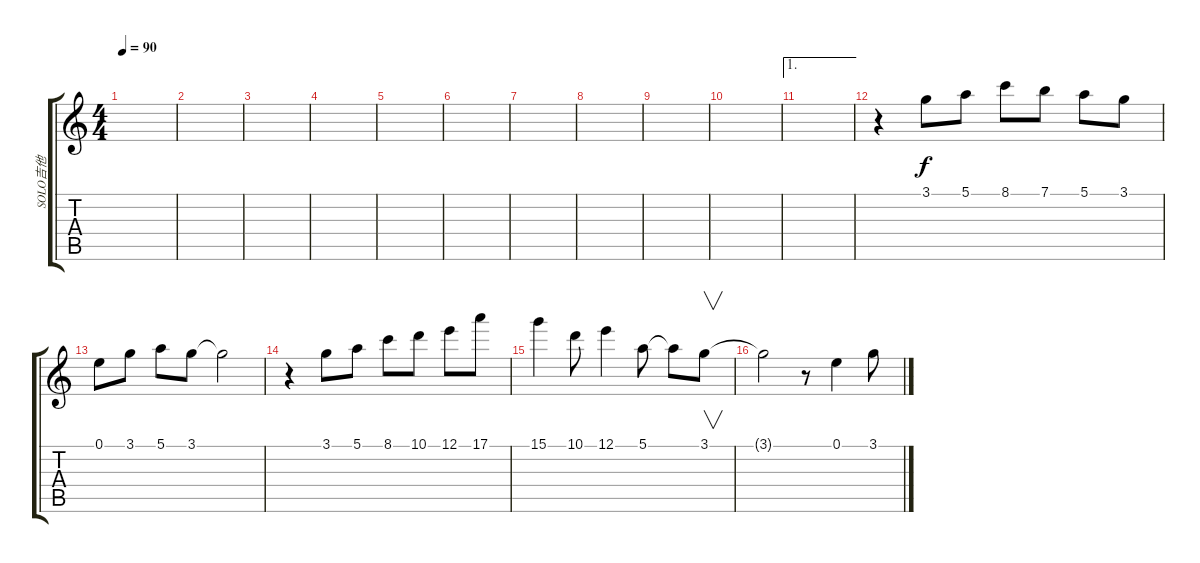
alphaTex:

\track ("SOLO吉他" "SOLO吉他") {instrument acousticguitarsteel}
\staff {score tabs}
\tuning (E4 B3 G3 D3 A2 E2) {hide}
\ts (4 4)
\tempo 90
\clef g2
\ks c
|
|
|
|
|
|
|
|
|
|
\ae 1
|
r.4 3.1.8 5.1.8 8.1.8 7.1.8 5.1.8 3.1.8 |
0.1.8 3.1.8 5.1.8 3.1.8 3.1{t}.2 |
r.4 3.1.8 5.1.8 8.1.8 10.1.8 12.1.8 17.1.8 |
15.1.4 10.1.8 12.1.4 5.1.8 5.1{t}.8 3.1.8{v} |
3.1{t}.2 r.8 0.1.4 3.1.8
